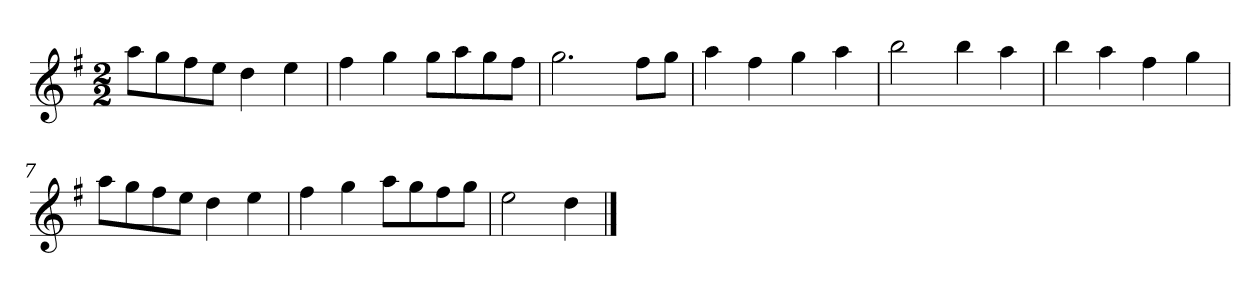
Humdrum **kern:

**kern
*part1
*staff1
*k[f#]
*M2/2
*MM120
=1
8aaL
8gg
8ff#
8eeJ
4dd
4ee
=2
4ff#
4gg
8ggL
8aa
8gg
8ff#J
=3
2.gg
8ff#L
8ggJ
=4
4aa
4ff#
4gg
4aa
=5
2bb
4bb
4aa
=6
4bb
4aa
4ff#
4gg
=7
8aaL
8gg
8ff#
8eeJ
4dd
4ee
=8
4ff#
4gg
8aaL
8gg
8ff#
8ggJ
=9
2ee
4dd
==
*-
